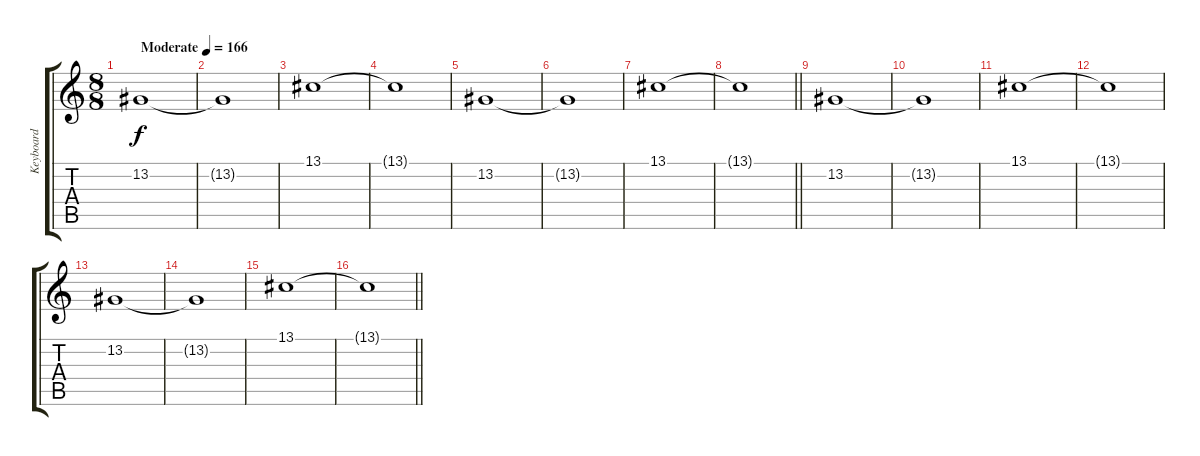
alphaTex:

\track ("Keyboard" "Keyboard") {instrument stringensemble2}
\staff {score tabs}
\tuning (C4 G3 Eb3 Bb2 F2 C2) {hide}
\ts (8 8)
\tempo (166 "Moderate")
\clef g2
\ks c
13.2.1{dy f instrument stringensemble2} |
13.2{t}.1 |
13.1.1 |
13.1{t}.1 |
13.2.1 |
13.2{t}.1 |
13.1.1 |
\barLineRight lightlight
13.1{t}.1 |
\section ("" "")
13.2.1 |
13.2{t}.1 |
13.1.1 |
13.1{t}.1 |
13.2.1 |
13.2{t}.1 |
13.1.1 |
\barLineRight lightlight
13.1{t}.1
